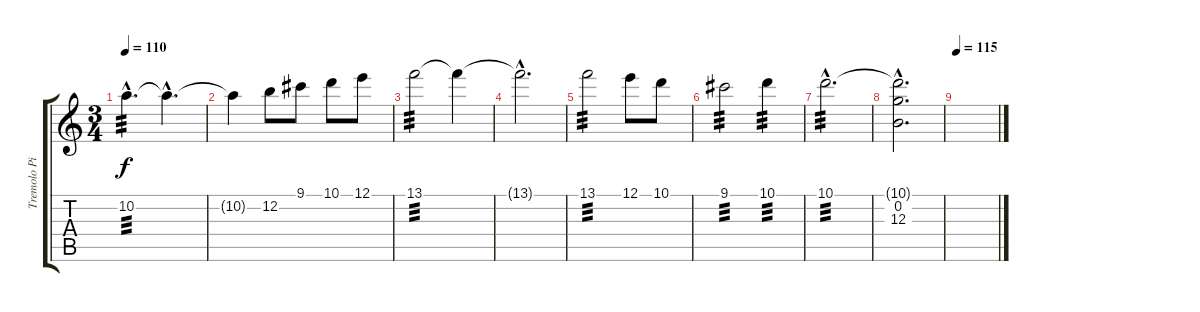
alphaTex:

\track ("Tremolo Picking" "Tremolo Pi") {instrument acousticguitarnylon}
\staff {score tabs}
\tuning (E4 B3 G3 D3 A2 E2) {hide}
\ts (3 4)
\tempo 110
\clef g2
\ks c
10.2{hac}.4{d tp 3 dy f} 10.2{hac t}.4{d} |
10.2{t}.4 12.2.8 9.1.8 10.1.8 12.1.8 |
13.1.2{tp 3} 13.1{t}.4 |
13.1{hac t}.2{d} |
13.1.2{tp 3} 12.1.8 10.1.8 |
9.1.2{tp 3} 10.1.4{tp 3} |
10.1{hac}.2{d tp 3} |
(10.1{hac t} 0.2{hac} 12.3{hac}).2{d} |
\tempo 115
